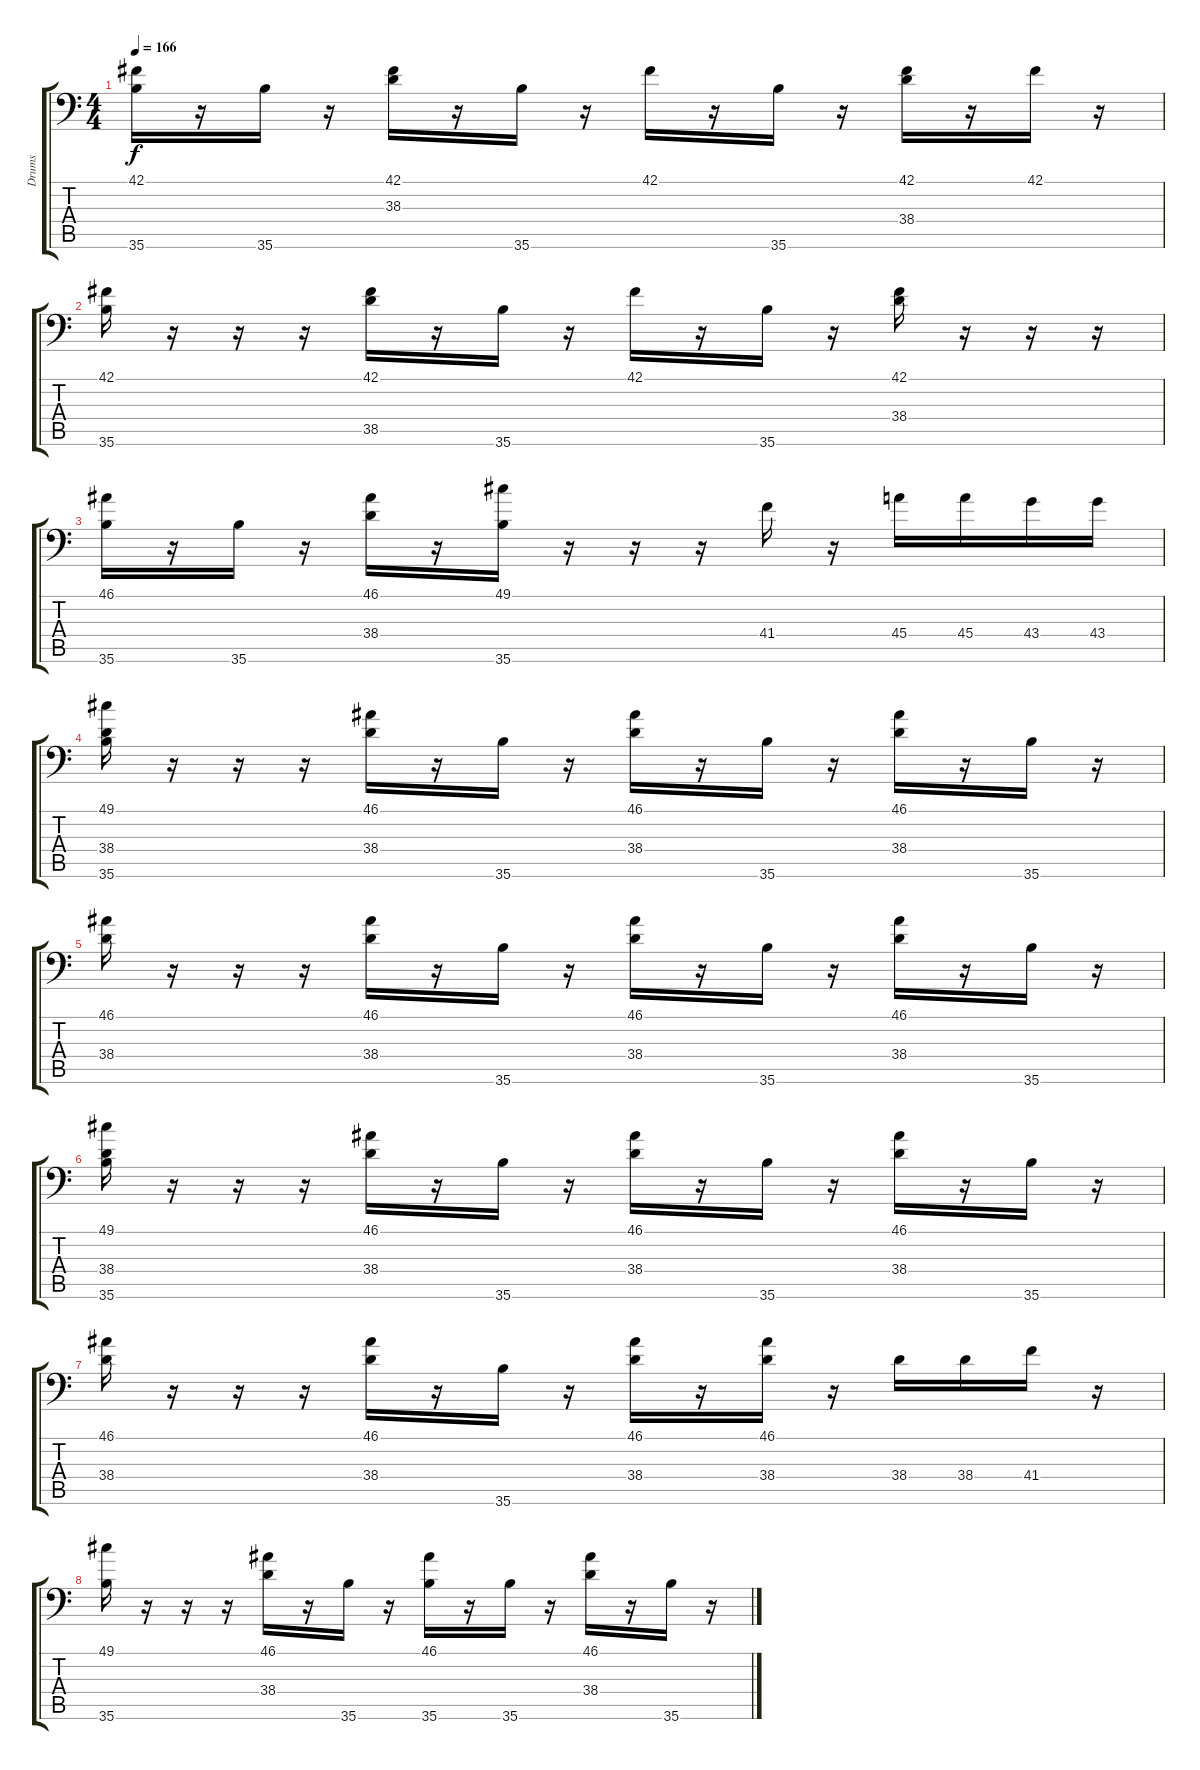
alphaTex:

\track ("Drums" "Drums") {instrument acousticgrandpiano}
\staff {score tabs}
\tuning (C-1 C-1 C-1 C-1 C-1 C-1) {hide}
\ts (4 4)
\tempo 166
\clef f4
\ks c
(42.1 35.6).16{dy f} r.16 35.6.16 r.16 (42.1 38.3).16 r.16 35.6.16 r.16 42.1.16 r.16 35.6.16 r.16 (42.1 38.4).16 r.16 42.1.16 r.16 |
(42.1 35.6).16 r.16 r.16 r.16 (42.1 38.5).16 r.16 35.6.16 r.16 42.1.16 r.16 35.6.16 r.16 (42.1 38.4).16 r.16 r.16 r.16 |
(46.1 35.6).16 r.16 35.6.16 r.16 (46.1 38.4).16 r.16 (49.1 35.6).16 r.16 r.16 r.16 41.4.16 r.16 45.4.16 45.4.16 43.4.16 43.4.16 |
(49.1 38.4 35.6).16 r.16 r.16 r.16 (46.1 38.4).16 r.16 35.6.16 r.16 (46.1 38.4).16 r.16 35.6.16 r.16 (46.1 38.4).16 r.16 35.6.16 r.16 |
(46.1 38.4).16 r.16 r.16 r.16 (46.1 38.4).16 r.16 35.6.16 r.16 (46.1 38.4).16 r.16 35.6.16 r.16 (46.1 38.4).16 r.16 35.6.16 r.16 |
(49.1 38.4 35.6).16 r.16 r.16 r.16 (46.1 38.4).16 r.16 35.6.16 r.16 (46.1 38.4).16 r.16 35.6.16 r.16 (46.1 38.4).16 r.16 35.6.16 r.16 |
(46.1 38.4).16 r.16 r.16 r.16 (46.1 38.4).16 r.16 35.6.16 r.16 (46.1 38.4).16 r.16 (46.1 38.4).16 r.16 38.4.16 38.4.16 41.4.16 r.16 |
(49.1 35.6).16 r.16 r.16 r.16 (46.1 38.4).16 r.16 35.6.16 r.16 (46.1 35.6).16 r.16 35.6.16 r.16 (46.1 38.4).16 r.16 35.6.16 r.16
